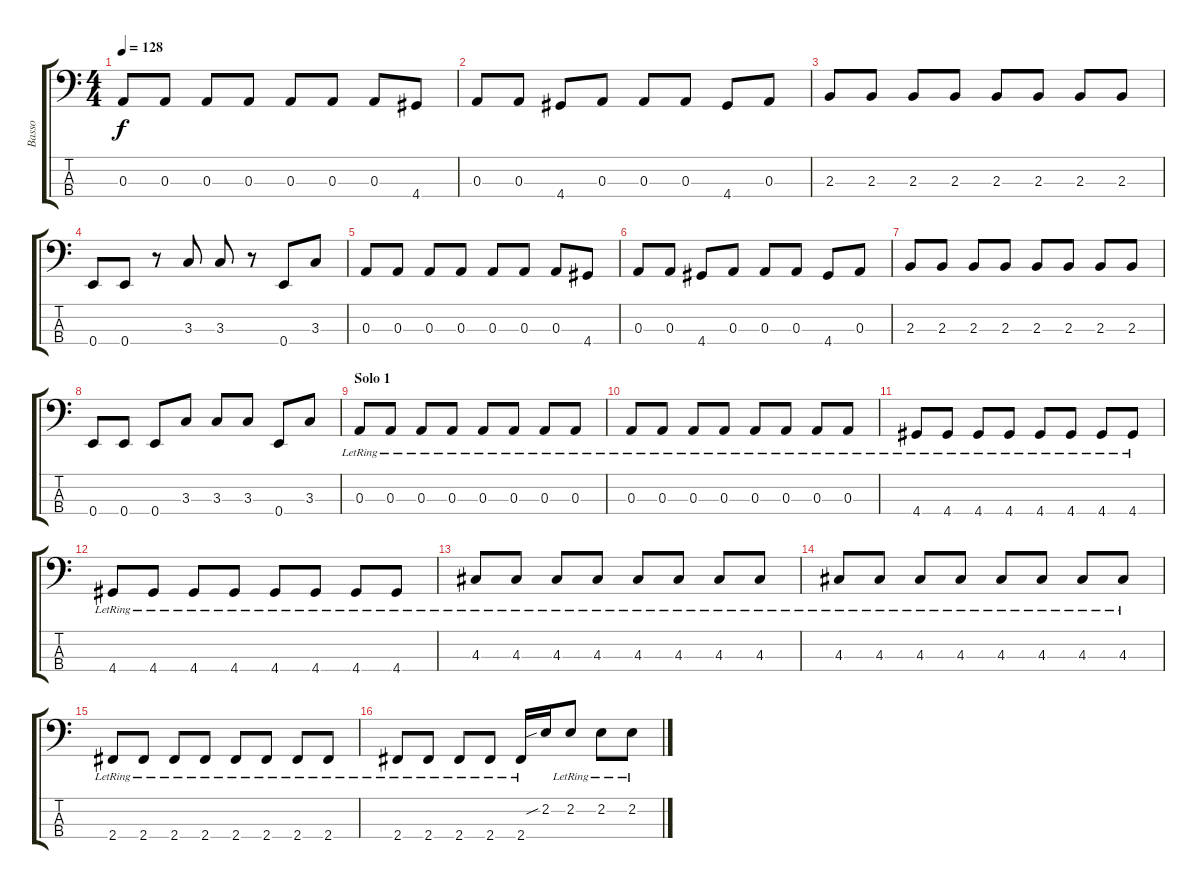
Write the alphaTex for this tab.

\track ("Basso" "Basso") {instrument slapbass2}
\staff {score tabs}
\tuning (G2 D2 A1 E1) {hide}
\ts (4 4)
\tempo 128
\clef f4
\ks c
0.3.8{dy f} 0.3.8 0.3.8 0.3.8 0.3.8 0.3.8 0.3.8 4.4.8 |
0.3.8 0.3.8 4.4.8 0.3.8 0.3.8 0.3.8 4.4.8 0.3.8 |
2.3.8 2.3.8 2.3.8 2.3.8 2.3.8 2.3.8 2.3.8 2.3.8 |
0.4.8 0.4.8 r.8 3.3.8 3.3.8 r.8 0.4.8 3.3.8 |
0.3.8 0.3.8 0.3.8 0.3.8 0.3.8 0.3.8 0.3.8 4.4.8 |
0.3.8 0.3.8 4.4.8 0.3.8 0.3.8 0.3.8 4.4.8 0.3.8 |
2.3.8 2.3.8 2.3.8 2.3.8 2.3.8 2.3.8 2.3.8 2.3.8 |
0.4.8 0.4.8 0.4.8 3.3.8 3.3.8 3.3.8 0.4.8 3.3.8 |
\section ("" "Solo 1")
0.3{lr}.8 0.3{lr}.8 0.3{lr}.8 0.3{lr}.8 0.3{lr}.8 0.3{lr}.8 0.3{lr}.8 0.3{lr}.8 |
0.3{lr}.8 0.3{lr}.8 0.3{lr}.8 0.3{lr}.8 0.3{lr}.8 0.3{lr}.8 0.3{lr}.8 0.3{lr}.8 |
4.4{lr}.8 4.4{lr}.8 4.4{lr}.8 4.4{lr}.8 4.4{lr}.8 4.4{lr}.8 4.4{lr}.8 4.4{lr}.8 |
4.4{lr}.8 4.4{lr}.8 4.4{lr}.8 4.4{lr}.8 4.4{lr}.8 4.4{lr}.8 4.4{lr}.8 4.4{lr}.8 |
4.3{lr}.8 4.3{lr}.8 4.3{lr}.8 4.3{lr}.8 4.3{lr}.8 4.3{lr}.8 4.3{lr}.8 4.3{lr}.8 |
4.3{lr}.8 4.3{lr}.8 4.3{lr}.8 4.3{lr}.8 4.3{lr}.8 4.3{lr}.8 4.3{lr}.8 4.3{lr}.8 |
2.4{lr}.8 2.4{lr}.8 2.4{lr}.8 2.4{lr}.8 2.4{lr}.8 2.4{lr}.8 2.4{lr}.8 2.4{lr}.8 |
2.4{lr}.8 2.4{lr}.8 2.4{lr}.8 2.4{lr}.8 2.4{lr}.16 2.2{sib}.16 2.2{lr}.8 2.2{lr}.8 2.2{lr}.8
